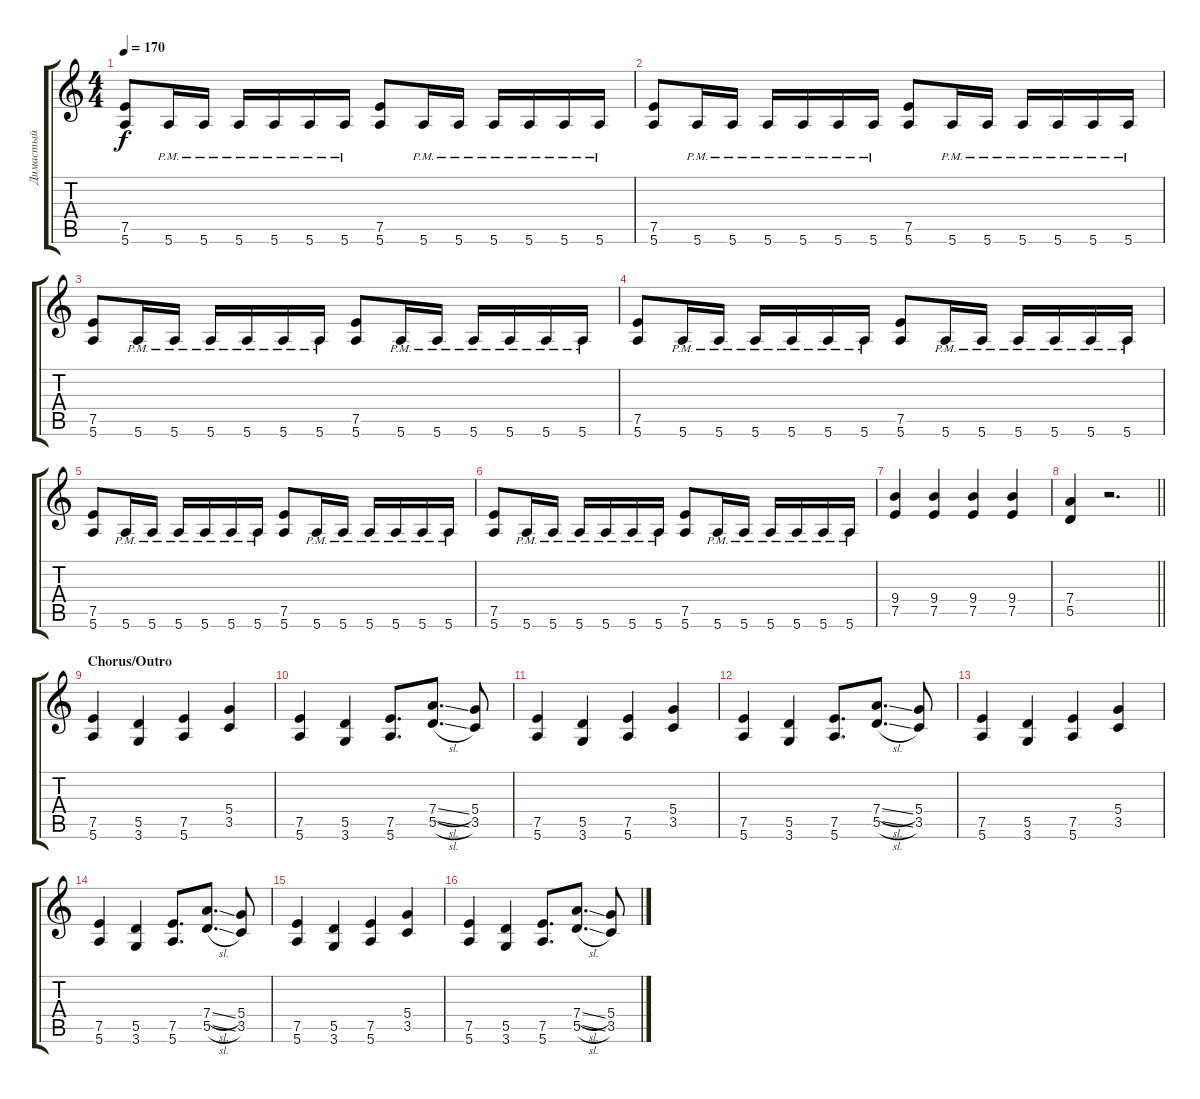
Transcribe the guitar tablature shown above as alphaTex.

\track ("Димастый" "Димастый") {instrument overdrivenguitar}
\staff {score tabs}
\tuning (E4 B3 G3 D3 A2 E2) {hide}
\ts (4 4)
\tempo 170
\clef g2
\ks c
(7.5 5.6).8{dy f} 5.6{pm}.16 5.6{pm}.16 5.6{pm}.16 5.6{pm}.16 5.6{pm}.16 5.6{pm}.16 (7.5 5.6).8 5.6{pm}.16 5.6{pm}.16 5.6{pm}.16 5.6{pm}.16 5.6{pm}.16 5.6{pm}.16 |
(7.5 5.6).8 5.6{pm}.16 5.6{pm}.16 5.6{pm}.16 5.6{pm}.16 5.6{pm}.16 5.6{pm}.16 (7.5 5.6).8 5.6{pm}.16 5.6{pm}.16 5.6{pm}.16 5.6{pm}.16 5.6{pm}.16 5.6{pm}.16 |
(7.5 5.6).8 5.6{pm}.16 5.6{pm}.16 5.6{pm}.16 5.6{pm}.16 5.6{pm}.16 5.6{pm}.16 (7.5 5.6).8 5.6{pm}.16 5.6{pm}.16 5.6{pm}.16 5.6{pm}.16 5.6{pm}.16 5.6{pm}.16 |
(7.5 5.6).8 5.6{pm}.16 5.6{pm}.16 5.6{pm}.16 5.6{pm}.16 5.6{pm}.16 5.6{pm}.16 (7.5 5.6).8 5.6{pm}.16 5.6{pm}.16 5.6{pm}.16 5.6{pm}.16 5.6{pm}.16 5.6{pm}.16 |
(7.5 5.6).8 5.6{pm}.16 5.6{pm}.16 5.6{pm}.16 5.6{pm}.16 5.6{pm}.16 5.6{pm}.16 (7.5 5.6).8 5.6{pm}.16 5.6{pm}.16 5.6{pm}.16 5.6{pm}.16 5.6{pm}.16 5.6{pm}.16 |
(7.5 5.6).8 5.6{pm}.16 5.6{pm}.16 5.6{pm}.16 5.6{pm}.16 5.6{pm}.16 5.6{pm}.16 (7.5 5.6).8 5.6{pm}.16 5.6{pm}.16 5.6{pm}.16 5.6{pm}.16 5.6{pm}.16 5.6{pm}.16 |
(9.4 7.5).4 (9.4 7.5).4 (9.4 7.5).4 (9.4 7.5).4 |
\barLineRight lightlight
(7.4 5.5).4 r.2{d} |
\section ("" "Chorus/Outro")
(7.5 5.6).4 (5.5 3.6).4 (7.5 5.6).4 (5.4 3.5).4 |
(7.5 5.6).4 (5.5 3.6).4 (7.5 5.6).8{d} (7.4{sl} 5.5{sl}).8{d} (5.4 3.5).8 |
(7.5 5.6).4 (5.5 3.6).4 (7.5 5.6).4 (5.4 3.5).4 |
(7.5 5.6).4 (5.5 3.6).4 (7.5 5.6).8{d} (7.4{sl} 5.5{sl}).8{d} (5.4 3.5).8 |
(7.5 5.6).4 (5.5 3.6).4 (7.5 5.6).4 (5.4 3.5).4 |
(7.5 5.6).4 (5.5 3.6).4 (7.5 5.6).8{d} (7.4{sl} 5.5{sl}).8{d} (5.4 3.5).8 |
(7.5 5.6).4 (5.5 3.6).4 (7.5 5.6).4 (5.4 3.5).4 |
(7.5 5.6).4 (5.5 3.6).4 (7.5 5.6).8{d} (7.4{sl} 5.5{sl}).8{d} (5.4 3.5).8
